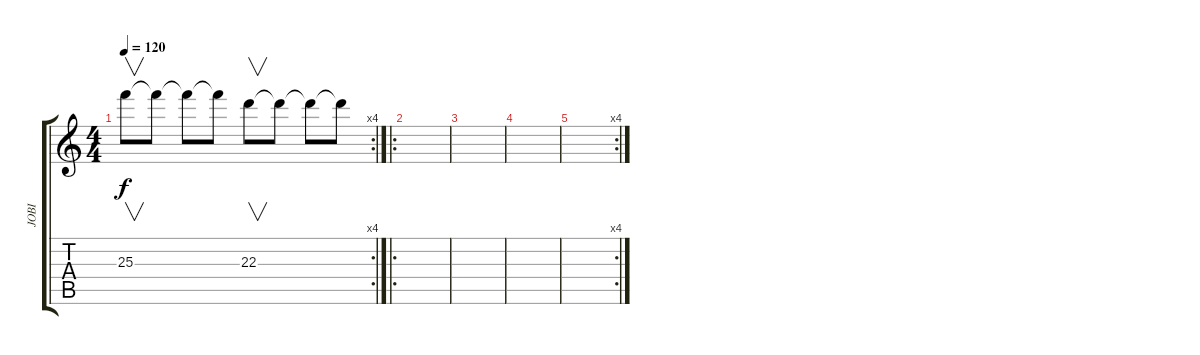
\track ("JOBI" "JOBI") {instrument overdrivenguitar}
\staff {score tabs}
\tuning (Db4 Ab3 E3 B2 Gb2 B1) {hide}
\rc 4
\ts (4 4)
\tempo 120
\clef g2
\ks c
25.3.8{v dy f} 25.3{t}.8 25.3{t}.8 25.3{t}.8 22.3.8{v} 22.3{t}.8 22.3{t}.8 22.3{t}.8 |
\ro
|
|
|
\rc 4
